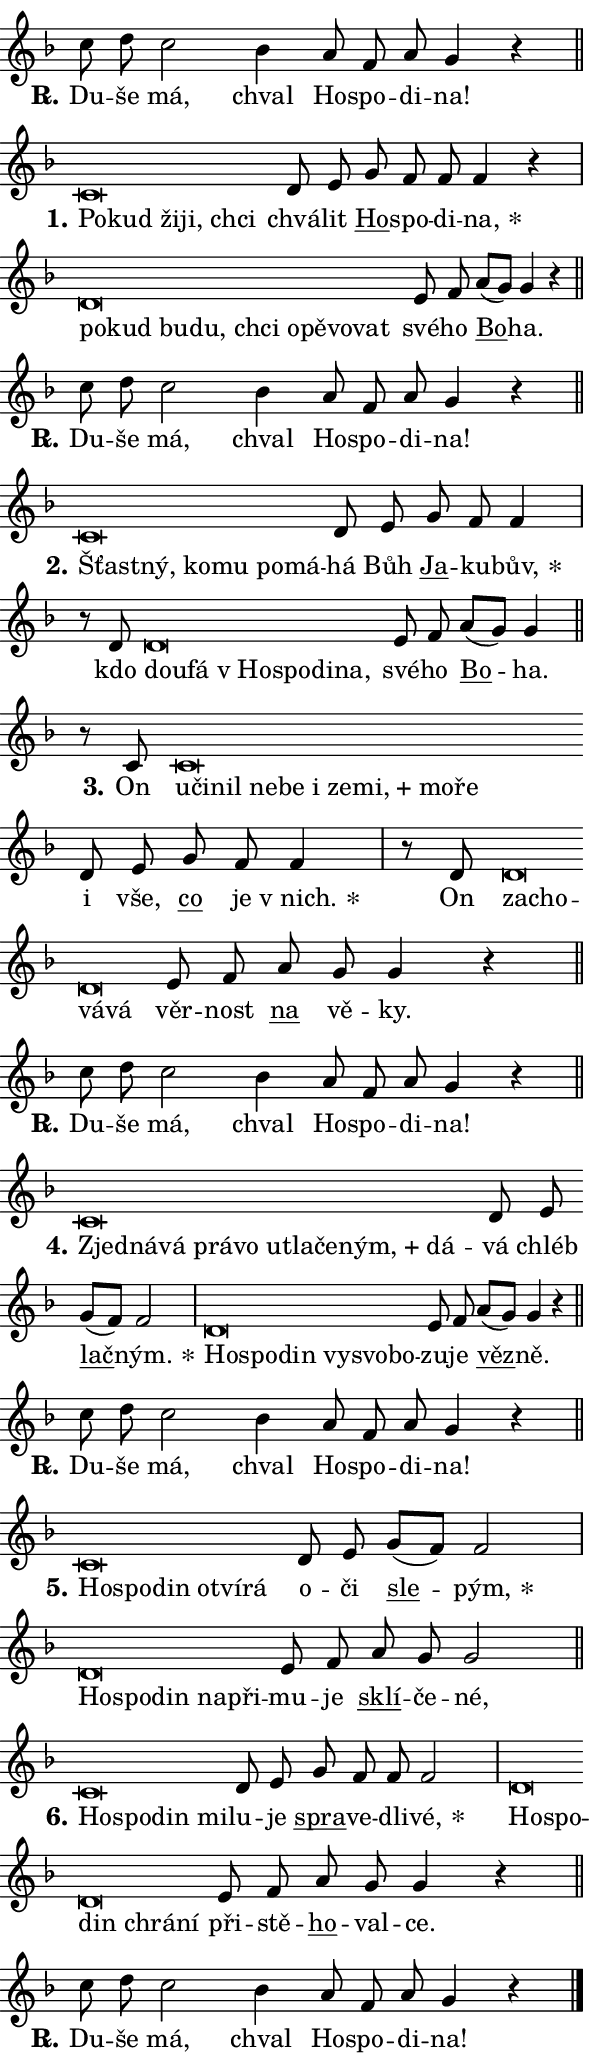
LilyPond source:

\version "2.24.0"
\header { tagline = "" }
\paper {
  indent = 0\cm
  top-margin = 0\cm
  right-margin = 0.13\cm % to fit lyric hyphens
  bottom-margin = 0\cm
  left-margin = 0\cm
  paper-width = 10\cm
  page-breaking = #ly:one-page-breaking
  system-system-spacing.basic-distance = #11
  score-system-spacing.basic-distance = #11
  ragged-last = ##f
}


%% Author: Thomas Morley
%% https://lists.gnu.org/archive/html/lilypond-user/2020-05/msg00002.html
#(define (line-position grob)
"Returns position of @var[grob} in current system:
   @code{'start}, if at first time-step
   @code{'end}, if at last time-step
   @code{'middle} otherwise
"
  (let* ((col (ly:item-get-column grob))
         (ln (ly:grob-object col 'left-neighbor))
         (rn (ly:grob-object col 'right-neighbor))
         (col-to-check-left (if (ly:grob? ln) ln col))
         (col-to-check-right (if (ly:grob? rn) rn col))
         (break-dir-left
           (and
             (ly:grob-property col-to-check-left 'non-musical #f)
             (ly:item-break-dir col-to-check-left)))
         (break-dir-right
           (and
             (ly:grob-property col-to-check-right 'non-musical #f)
             (ly:item-break-dir col-to-check-right))))
        (cond ((eqv? 1 break-dir-left) 'start)
              ((eqv? -1 break-dir-right) 'end)
              (else 'middle))))

#(define (tranparent-at-line-position vctor)
  (lambda (grob)
  "Relying on @code{line-position} select the relevant enry from @var{vctor}.
Used to determine transparency,"
    (case (line-position grob)
      ((end) (not (vector-ref vctor 0)))
      ((middle) (not (vector-ref vctor 1)))
      ((start) (not (vector-ref vctor 2))))))

noteHeadBreakVisibility =
#(define-music-function (break-visibility)(vector?)
"Makes @code{NoteHead}s transparent relying on @var{break-visibility}"
#{
  \override NoteHead.transparent =
    #(tranparent-at-line-position break-visibility)
#})

#(define delete-ledgers-for-transparent-note-heads
  (lambda (grob)
    "Reads whether a @code{NoteHead} is transparent.
If so this @code{NoteHead} is removed from @code{'note-heads} from
@var{grob}, which is supposed to be @code{LedgerLineSpanner}.
As a result ledgers are not printed for this @code{NoteHead}"
    (let* ((nhds-array (ly:grob-object grob 'note-heads))
           (nhds-list
             (if (ly:grob-array? nhds-array)
                 (ly:grob-array->list nhds-array)
                 '()))
           ;; Relies on the transparent-property being done before
           ;; Staff.LedgerLineSpanner.after-line-breaking is executed.
           ;; This is fragile ...
           (to-keep
             (remove
               (lambda (nhd)
                 (ly:grob-property nhd 'transparent #f))
               nhds-list)))
      ;; TODO find a better method to iterate over grob-arrays, similiar
      ;; to filter/remove etc for lists
      ;; For now rebuilt from scratch
      (set! (ly:grob-object grob 'note-heads)  '())
      (for-each
        (lambda (nhd)
          (ly:pointer-group-interface::add-grob grob 'note-heads nhd))
        to-keep))))

squashNotes = {
  \override NoteHead.X-extent = #'(-0.2 . 0.2)
  \override NoteHead.Y-extent = #'(-0.75 . 0)
  \override NoteHead.stencil =
    #(lambda (grob)
       (let ((pos (ly:grob-property grob 'staff-position)))
         (begin
           (if (< pos -7) (display "ERROR: Lower brevis then expected\n") (display ""))
           (if (<= pos -6) ly:text-interface::print ly:note-head::print))))
}
unSquashNotes = {
  \revert NoteHead.X-extent
  \revert NoteHead.Y-extent
  \revert NoteHead.stencil
}

hideNotes = \noteHeadBreakVisibility #begin-of-line-visible
unHideNotes = \noteHeadBreakVisibility #all-visible

% work-around for resetting accidentals
% https://lilypond.org/doc/v2.23/Documentation/notation/displaying-rhythms#unmetered-music
cadenzaMeasure = {
  \cadenzaOff
  \partial 1024 s1024
  \cadenzaOn
}

#(define-markup-command (accent layout props text) (markup?)
  "Underline accented syllable"
  (interpret-markup layout props
    #{\markup \override #'(offset . 4.3) \underline { #text }#}))

responsum = \markup \concat {
  "R" \hspace #-1.05 \path #0.1 #'((moveto 0 0.07) (lineto 0.9 0.8)) \hspace #0.05 "."
}

spaceSize = #0.6828661417322834 % exact space size for TeX Gyre Schola

\layout {
  \context {
    \Staff
    \remove "Time_signature_engraver"
    \override LedgerLineSpanner.after-line-breaking = #delete-ledgers-for-transparent-note-heads
  }
  \context {
    \Lyrics {
      \override LyricSpace.minimum-distance = \spaceSize
      \override LyricText.font-name = #"TeX Gyre Schola"
      \override LyricText.font-size = 1
      \override StanzaNumber.font-name = #"TeX Gyre Schola Bold"
      \override StanzaNumber.font-size = 1
    }
  }
  \context {
    \Score 
    \override NoteHead.text =
      #(lambda (grob) 
        (let ((pos (ly:grob-property grob 'staff-position)))
          #{\markup {
            \combine
              \halign #-0.55 \raise #(if (= pos -6) 0 0.5) \override #'(thickness . 2) \draw-line #'(3.2 . 0)
              \musicglyph "noteheads.sM1"
          }#}))
  }
}

% magnetic-lyrics.ily
%
%   written by
%     Jean Abou Samra <jean@abou-samra.fr>
%     Werner Lemberg <wl@gnu.org>
%
%   adapted by
%     Jiri Hon <jiri.hon@gmail.com>
%
% Version 2022-Apr-15

% https://www.mail-archive.com/lilypond-user@gnu.org/msg149350.html

#(define (Left_hyphen_pointer_engraver context)
   "Collect syllable-hyphen-syllable occurrences in lyrics and store
them in properties.  This engraver only looks to the left.  For
example, if the lyrics input is @code{foo -- bar}, it does the
following.

@itemize @bullet
@item
Set the @code{text} property of the @code{LyricHyphen} grob between
@q{foo} and @q{bar} to @code{foo}.

@item
Set the @code{left-hyphen} property of the @code{LyricText} grob with
text @q{foo} to the @code{LyricHyphen} grob between @q{foo} and
@q{bar}.
@end itemize

Use this auxiliary engraver in combination with the
@code{lyric-@/text::@/apply-@/magnetic-@/offset!} hook."
   (let ((hyphen #f)
         (text #f))
     (make-engraver
      (acknowledgers
       ((lyric-syllable-interface engraver grob source-engraver)
        (set! text grob)))
      (end-acknowledgers
       ((lyric-hyphen-interface engraver grob source-engraver)
        ;(when (not (grob::has-interface grob 'lyric-space-interface))
          (set! hyphen grob)));)
      ((stop-translation-timestep engraver)
       (when (and text hyphen)
         (ly:grob-set-object! text 'left-hyphen hyphen))
       (set! text #f)
       (set! hyphen #f)))))

#(define (lyric-text::apply-magnetic-offset! grob)
   "If the space between two syllables is less than the value in
property @code{LyricText@/.details@/.squash-threshold}, move the right
syllable to the left so that it gets concatenated with the left
syllable.

Use this function as a hook for
@code{LyricText@/.after-@/line-@/breaking} if the
@code{Left_@/hyphen_@/pointer_@/engraver} is active."
   (let ((hyphen (ly:grob-object grob 'left-hyphen #f)))
     (when hyphen
       (let ((left-text (ly:spanner-bound hyphen LEFT)))
         (when (grob::has-interface left-text 'lyric-syllable-interface)
           (let* ((common (ly:grob-common-refpoint grob left-text X))
                  (this-x-ext (ly:grob-extent grob common X))
                  (left-x-ext
                   (begin
                     ;; Trigger magnetism for left-text.
                     (ly:grob-property left-text 'after-line-breaking)
                     (ly:grob-extent left-text common X)))
                  ;; `delta` is the gap width between two syllables.
                  (delta (- (interval-start this-x-ext)
                            (interval-end left-x-ext)))
                  (details (ly:grob-property grob 'details))
                  (threshold (assoc-get 'squash-threshold details 0.2)))
             (when (< delta threshold)
               (let* (;; We have to manipulate the input text so that
                      ;; ligatures crossing syllable boundaries are not
                      ;; disabled.  For languages based on the Latin
                      ;; script this is essentially a beautification.
                      ;; However, for non-Western scripts it can be a
                      ;; necessity.
                      (lt (ly:grob-property left-text 'text))
                      (rt (ly:grob-property grob 'text))
                      (is-space (grob::has-interface hyphen 'lyric-space-interface))
                      (space (if is-space " " ""))
                      (extra-delta (if is-space spaceSize 0))
                      ;; Append new syllable.
                      (ltrt-space (if (and (string? lt) (string? rt))
                                (string-append lt space rt)
                                (make-concat-markup (list lt space rt))))
                      ;; Right-align `ltrt` to the right side.
                      (ltrt-space-markup (grob-interpret-markup
                               grob
                               (make-translate-markup
                                (cons (interval-length this-x-ext) 0)
                                (make-right-align-markup ltrt-space)))))
                 (begin
                   ;; Don't print `left-text`.
                   (ly:grob-set-property! left-text 'stencil #f)
                   ;; Set text and stencil (which holds all collected
                   ;; syllables so far) and shift it to the left.
                   (ly:grob-set-property! grob 'text ltrt-space)
                   (ly:grob-set-property! grob 'stencil ltrt-space-markup)
                   (ly:grob-translate-axis! grob (- (- delta extra-delta)) X))))))))))


#(define (lyric-hyphen::displace-bounds-first grob)
   ;; Make very sure this callback isn't triggered too early.
   (let ((left (ly:spanner-bound grob LEFT))
         (right (ly:spanner-bound grob RIGHT)))
     (ly:grob-property left 'after-line-breaking)
     (ly:grob-property right 'after-line-breaking)
     (ly:lyric-hyphen::print grob)))

squashThreshold = #0.4

\layout {
  \context {
    \Lyrics
    \consists #Left_hyphen_pointer_engraver
    \override LyricText.after-line-breaking =
      #lyric-text::apply-magnetic-offset!
    \override LyricHyphen.stencil = #lyric-hyphen::displace-bounds-first
    \override LyricText.details.squash-threshold = \squashThreshold
    \override LyricHyphen.minimum-distance = 0
    \override LyricHyphen.minimum-length = \squashThreshold
  }
}

squashText = \override LyricText.details.squash-threshold = 9999
unSquashText = \override LyricText.details.squash-threshold = \squashThreshold

leftText = \override LyricText.self-alignment-X = #LEFT
unLeftText = \revert LyricText.self-alignment-X

starOffset = #(lambda (grob) 
                (let ((x_offset (ly:self-alignment-interface::aligned-on-x-parent grob)))
                  (if (= x_offset 0) 0 (+ x_offset 1.2))))

star = #(define-music-function (syllable)(string?)
"Append star separator at the end of a syllable"
#{
  \once \override LyricText.X-offset = #starOffset
  \lyricmode { \markup {
    #syllable
    \override #'((font-name . "TeX Gyre Schola Bold")) \hspace #0.2 \lower #0.65 \larger "*"
  } }
#})

starAccent = #(define-music-function (syllable)(string?)
"Append star separator at the end of a syllable and make accent"
#{
  \once \override LyricText.X-offset = #starOffset
  \lyricmode { \markup {
    \accent #syllable
    \override #'((font-name . "TeX Gyre Schola Bold")) \hspace #0.2 \lower #0.65 \larger "*"
  } }
#})

breath = #(define-music-function (syllable)(string?)
"Append breathing indicator at the end of a syllable"
#{
  \lyricmode { \markup { #syllable "+" } }
#})

optionalBreath = #(define-music-function (syllable)(string?)
"Append optional breathing indicator at the end of a syllable"
#{
  \lyricmode { \markup { #syllable "(+)" } }
#})


\score {
    <<
        \new Voice = "melody" { \cadenzaOn \key f \major \relative { c''8 d c2 bes4 a8 f a g4 r \cadenzaMeasure \bar "||" \break } }
        \new Lyrics \lyricsto "melody" { \lyricmode { \set stanza = \responsum
Du -- še má, chval Ho -- spo -- di -- na! } }
    >>
    \layout {}
}

\score {
    <<
        \new Voice = "melody" { \cadenzaOn \key f \major \relative { \squashNotes c'\breve*1/16 \hideNotes \breve*1/16 \bar "" \breve*1/16 \bar "" \breve*1/16 \breve*1/16 \bar "" \unHideNotes \unSquashNotes d8 e \bar "" g f f f4 r \cadenzaMeasure \bar "|" \squashNotes d\breve*1/16 \hideNotes \breve*1/16 \bar "" \breve*1/16 \bar "" \breve*1/16 \bar "" \breve*1/16 \bar "" \breve*1/16 \bar "" \breve*1/16 \bar "" \breve*1/16 \breve*1/16 \bar "" \unHideNotes \unSquashNotes e8 f \bar "" a[( g)] g4 r \cadenzaMeasure \bar "||" \break } }
        \new Lyrics \lyricsto "melody" { \lyricmode { \set stanza = "1."
\leftText Po -- \squashText kud ži -- ji, chci \unLeftText \unSquashText chvá -- lit \markup \accent Ho -- spo -- di -- \star na, \leftText po -- \squashText kud bu -- du, chci o -- pě -- vo -- vat \unLeftText \unSquashText své -- ho \markup \accent Bo -- ha. } }
    >>
    \layout {}
}

\score {
    <<
        \new Voice = "melody" { \cadenzaOn \key f \major \relative { c''8 d c2 bes4 a8 f a g4 r \cadenzaMeasure \bar "||" \break } }
        \new Lyrics \lyricsto "melody" { \lyricmode { \set stanza = \responsum
Du -- še má, chval Ho -- spo -- di -- na! } }
    >>
    \layout {}
}

\score {
    <<
        \new Voice = "melody" { \cadenzaOn \key f \major \relative { \squashNotes c'\breve*1/16 \hideNotes \breve*1/16 \bar "" \breve*1/16 \bar "" \breve*1/16 \bar "" \breve*1/16 \breve*1/16 \bar "" \unHideNotes \unSquashNotes d8 e \bar "" g f f4 \cadenzaMeasure \bar "|" r8 d8 \squashNotes d\breve*1/16 \hideNotes \breve*1/16 \bar "" \breve*1/16 \bar "" \breve*1/16 \bar "" \breve*1/16 \breve*1/16 \bar "" \unHideNotes \unSquashNotes e8 f \bar "" a[( g)] g4 \cadenzaMeasure \bar "||" \break } }
        \new Lyrics \lyricsto "melody" { \lyricmode { \set stanza = "2."
\leftText Šťast -- \squashText ný, ko -- mu po -- má -- \unLeftText \unSquashText há Bůh \markup \accent Ja -- ku -- \star bův, kdo \leftText dou -- \squashText fá "v Ho" -- spo -- di -- na, \unLeftText \unSquashText své -- ho \markup \accent Bo -- ha. } }
    >>
    \layout {}
}

\score {
    <<
        \new Voice = "melody" { \cadenzaOn \key f \major \relative { r8 c'8 \squashNotes c\breve*1/16 \hideNotes \breve*1/16 \bar "" \breve*1/16 \bar "" \breve*1/16 \bar "" \breve*1/16 \bar "" \breve*1/16 \bar "" \breve*1/16 \bar "" \breve*1/16 \bar "" \breve*1/16 \breve*1/16 \bar "" \unHideNotes \unSquashNotes d8 e \bar "" g f f4 \cadenzaMeasure \bar "|" r8 d8 \squashNotes d\breve*1/16 \hideNotes \breve*1/16 \bar "" \breve*1/16 \breve*1/16 \bar "" \unHideNotes \unSquashNotes e8 f \bar "" a g g4 r \cadenzaMeasure \bar "||" \break } }
        \new Lyrics \lyricsto "melody" { \lyricmode { \set stanza = "3."
On \leftText u -- \squashText či -- nil ne -- be i ze -- \breath "mi," mo -- ře \unLeftText \unSquashText i vše, \markup \accent co je \star "v nich." On \leftText za -- \squashText cho -- vá -- vá \unLeftText \unSquashText věr -- nost \markup \accent na vě -- ky. } }
    >>
    \layout {}
}

\score {
    <<
        \new Voice = "melody" { \cadenzaOn \key f \major \relative { c''8 d c2 bes4 a8 f a g4 r \cadenzaMeasure \bar "||" \break } }
        \new Lyrics \lyricsto "melody" { \lyricmode { \set stanza = \responsum
Du -- še má, chval Ho -- spo -- di -- na! } }
    >>
    \layout {}
}

\score {
    <<
        \new Voice = "melody" { \cadenzaOn \key f \major \relative { \squashNotes c'\breve*1/16 \hideNotes \breve*1/16 \bar "" \breve*1/16 \bar "" \breve*1/16 \bar "" \breve*1/16 \bar "" \breve*1/16 \bar "" \breve*1/16 \bar "" \breve*1/16 \bar "" \breve*1/16 \breve*1/16 \bar "" \unHideNotes \unSquashNotes d8 e \bar "" g[( f)] f2 \cadenzaMeasure \bar "|" \squashNotes d\breve*1/16 \hideNotes \breve*1/16 \bar "" \breve*1/16 \bar "" \breve*1/16 \bar "" \breve*1/16 \breve*1/16 \bar "" \unHideNotes \unSquashNotes e8 f \bar "" a[( g)] g4 r \cadenzaMeasure \bar "||" \break } }
        \new Lyrics \lyricsto "melody" { \lyricmode { \set stanza = "4."
\leftText Zjed -- \squashText ná -- vá prá -- vo u -- tla -- če -- \breath "ným," dá -- \unLeftText \unSquashText vá chléb \markup \accent lač -- \star ným. \leftText Ho -- \squashText spo -- din vy -- svo -- bo -- \unLeftText \unSquashText zu -- je \markup \accent věz -- ně. } }
    >>
    \layout {}
}

\score {
    <<
        \new Voice = "melody" { \cadenzaOn \key f \major \relative { c''8 d c2 bes4 a8 f a g4 r \cadenzaMeasure \bar "||" \break } }
        \new Lyrics \lyricsto "melody" { \lyricmode { \set stanza = \responsum
Du -- še má, chval Ho -- spo -- di -- na! } }
    >>
    \layout {}
}

\score {
    <<
        \new Voice = "melody" { \cadenzaOn \key f \major \relative { \squashNotes c'\breve*1/16 \hideNotes \breve*1/16 \bar "" \breve*1/16 \bar "" \breve*1/16 \bar "" \breve*1/16 \breve*1/16 \bar "" \unHideNotes \unSquashNotes d8 e \bar "" g[( f)] f2 \cadenzaMeasure \bar "|" \squashNotes d\breve*1/16 \hideNotes \breve*1/16 \bar "" \breve*1/16 \bar "" \breve*1/16 \breve*1/16 \bar "" \unHideNotes \unSquashNotes e8 f \bar "" a g g2 \cadenzaMeasure \bar "||" \break } }
        \new Lyrics \lyricsto "melody" { \lyricmode { \set stanza = "5."
\leftText Ho -- \squashText spo -- din o -- tví -- rá \unLeftText \unSquashText o -- či \markup \accent sle -- \star pým, \leftText Ho -- \squashText spo -- din na -- při -- \unLeftText \unSquashText mu -- je \markup \accent sklí -- če -- né, } }
    >>
    \layout {}
}

\score {
    <<
        \new Voice = "melody" { \cadenzaOn \key f \major \relative { \squashNotes c'\breve*1/16 \hideNotes \breve*1/16 \bar "" \breve*1/16 \breve*1/16 \bar "" \unHideNotes \unSquashNotes d8 e \bar "" g f f f2 \cadenzaMeasure \bar "|" \squashNotes d\breve*1/16 \hideNotes \breve*1/16 \bar "" \breve*1/16 \bar "" \breve*1/16 \breve*1/16 \bar "" \unHideNotes \unSquashNotes e8 f \bar "" a g g4 r \cadenzaMeasure \bar "||" \break } }
        \new Lyrics \lyricsto "melody" { \lyricmode { \set stanza = "6."
\leftText Ho -- \squashText spo -- din mi -- \unLeftText \unSquashText lu -- je \markup \accent spra -- ve -- dli -- \star vé, \leftText Ho -- \squashText spo -- din chrá -- ní \unLeftText \unSquashText při -- stě -- \markup \accent ho -- val -- ce. } }
    >>
    \layout {}
}

\score {
    <<
        \new Voice = "melody" { \cadenzaOn \key f \major \relative { c''8 d c2 bes4 a8 f a g4 r \cadenzaMeasure \bar "||" \break } \bar "|." }
        \new Lyrics \lyricsto "melody" { \lyricmode { \set stanza = \responsum
Du -- še má, chval Ho -- spo -- di -- na! } }
    >>
    \layout {}
}
